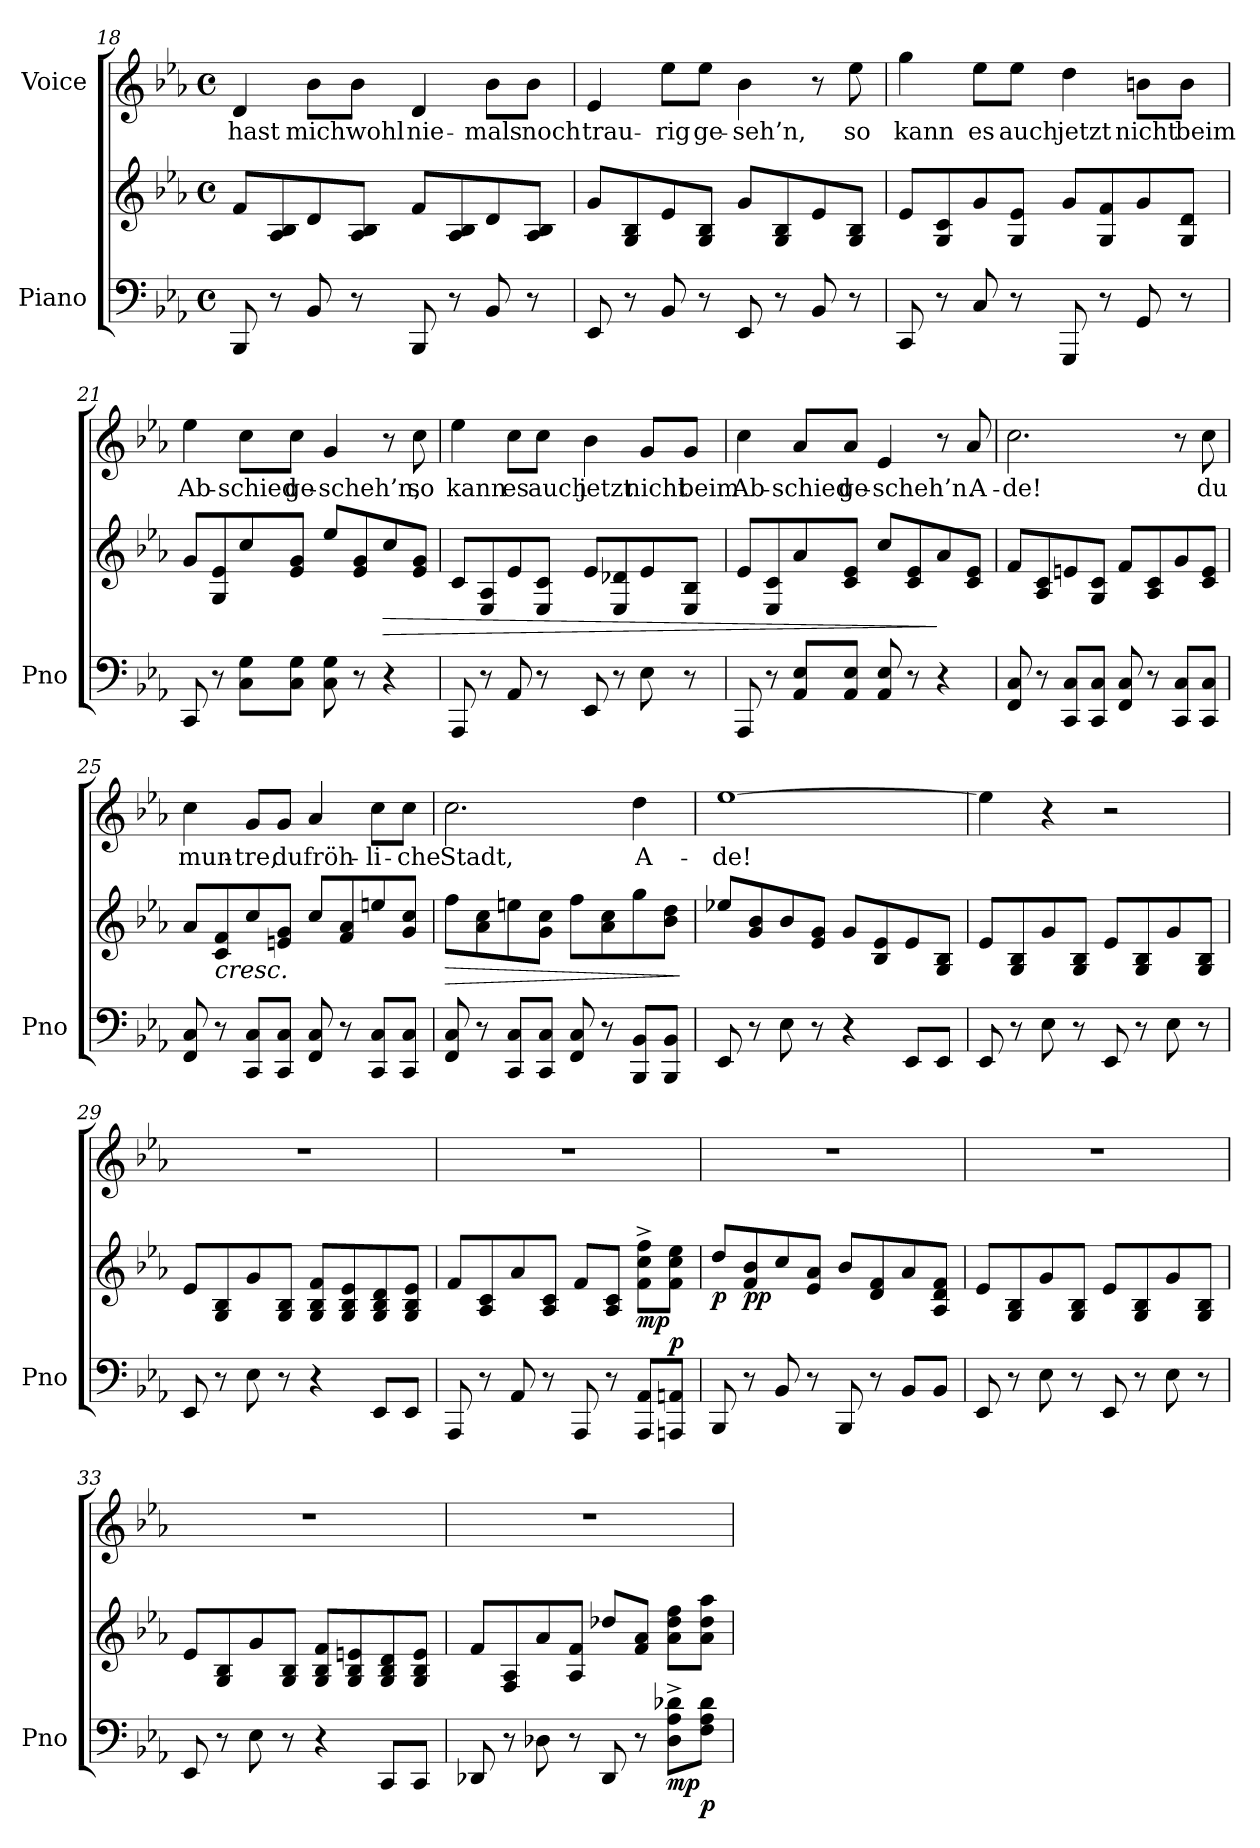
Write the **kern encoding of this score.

**kern	**kern	**dynam	**kern	**text
*part2	*part2	*part2	*part1	*part1
*staff3	*staff2	*staff2/3	*staff1	*staff1
*I"Piano	*	*	*I"Voice	*
*I'Pno	*	*	*	*
*clefF4	*clefG2	*	*clefG2	*
*k[b-e-a-]	*k[b-e-a-]	*	*k[b-e-a-]	*
*M4/4	*M4/4	*	*M4/4	*
*met(c)	*met(c)	*	*met(c)	*
=18	=18	=18	=18	=18
!	!	!	!	!LO:LY:b
8BBB-/	8f/L	.	4d/	hast
8r	8A-/ 8B-/	.	.	.
!	!	!	!	!LO:LY:b
8BB-/	8d/	.	8b-\L	mich
!	!	!	!	!LO:LY:b
8r	8A-/ 8B-/J	.	8b-\J	wohl
!	!	!	!	!LO:LY:b
8BBB-/	8f/L	.	4d/	nie-
8r	8A-/ 8B-/	.	.	.
!	!	!	!	!LO:LY:b
8BB-/	8d/	.	8b-\L	-mals
!	!	!	!	!LO:LY:b
8r	8A-/ 8B-/J	.	8b-\J	noch
=19	=19	=19	=19	=19
!	!	!	!	!LO:LY:b
8EE-/	8g/L	.	4e-/	trau-
8r	8G/ 8B-/	.	.	.
!	!	!	!	!LO:LY:b
8BB-/	8e-/	.	8ee-\L	-rig
!	!	!	!	!LO:LY:b
8r	8G/ 8B-/J	.	8ee-\J	ge-
!	!	!	!	!LO:LY:b
8EE-/	8g/L	.	4b-\	-seh’n,
8r	8G/ 8B-/	.	.	.
8BB-/	8e-/	.	8r	.
!	!	!	!	!LO:LY:b
8r	8G/ 8B-/J	.	8ee-\	so
!!LO:PB:g=z
=20	=20	=20	=20	=20
!	!	!	!	!LO:LY:b
8CC/	8e-/L	.	4gg\	kann
8r	8G/ 8c/	.	.	.
!	!	!	!	!LO:LY:b
8C/	8g/	.	8ee-\L	es
!	!	!	!	!LO:LY:b
8r	8G/ 8e-/J	.	8ee-\J	auch
!	!	!	!	!LO:LY:b
8GGG/	8g/L	.	4dd\	jetzt
8r	8G/ 8f/	.	.	.
!	!	!	!	!LO:LY:b
8GG/	8g/	.	8bn\L	nicht
!	!	!	!	!LO:LY:b
8r	8G/ 8d/J	.	8b\J	beim
=21	=21	=21	=21	=21
!	!	!	!	!LO:LY:b
8CC/	8g/L	.	4ee-\	Ab-
8r	8G/ 8e-/	.	.	.
!	!	!	!	!LO:LY:b
8C\ 8G\L	8cc/	.	8cc\L	-schied
!	!	!	!	!LO:LY:b
8C\ 8G\J	8e-/ 8g/J	.	8cc\J	ge-
!	!	!	!	!LO:LY:b
8C\ 8G\	8ee-/L	.	4g/	-scheh’n,
8r	8e-/ 8g/	.	.	.
!	!	!LO:HP:b	!	!
4r	8cc/	>	8r	.
!	!	!	!	!LO:LY:b
.	8e-/ 8g/J	.	8cc\	so
=22	=22	=22	=22	=22
!	!	!	!	!LO:LY:b
8AAA-/	8c/L	.	4ee-\	kann
8r	8E-/ 8A-/	.	.	.
!	!	!	!	!LO:LY:b
8AA-/	8e-/	.	8cc\L	es
!	!	!	!	!LO:LY:b
8r	8E-/ 8c/J	.	8cc\J	auch
!	!	!	!	!LO:LY:b
8EE-/	8e-/L	.	4b-\	jetzt
8r	8E-/ 8d-X/	.	.	.
!	!	!	!	!LO:LY:b
8E-\	8e-/	.	8g/L	nicht
!	!	!	!	!LO:LY:b
8r	8E-/ 8B-/J	.	8g/J	beim
=23	=23	=23	=23	=23
!	!	!	!	!LO:LY:b
8AAA-/	8e-/L	.	4cc\	Ab-
8r	8E-/ 8c/	.	.	.
!	!	!	!	!LO:LY:b
8AA-/ 8E-/L	8a-/	.	8a-/L	-schied
!	!	!	!	!LO:LY:b
8AA-/ 8E-/J	8c/ 8e-/J	.	8a-/J	ge-
!	!	!	!	!LO:LY:b
8AA-/ 8E-/	8cc/L	.	4e-/	-scheh’n.
8r	8c/ 8e-/	.	.	.
4r	8a-/	]	8r	.
!	!	!	!	!LO:LY:b
.	8c/ 8e-/J	.	8a-/	A-
!!LO:LB:g=z
=24	=24	=24	=24	=24
!	!	!	!	!LO:LY:b
8FF/ 8C/	8f/L	.	2.cc\	-de!
8r	8A-/ 8c/	.	.	.
8CC/ 8C/L	8en/	.	.	.
8CC/ 8C/J	8G/ 8c/J	.	.	.
8FF/ 8C/	8f/L	.	.	.
8r	8A-/ 8c/	.	.	.
8CC/ 8C/L	8g/	.	8r	.
!	!	!	!	!LO:LY:b
8CC/ 8C/J	8c/ 8e/J	.	8cc\	du
=25	=25	=25	=25	=25
!	!	!	!	!LO:LY:b
8FF/ 8C/	8a-/L	.	4cc\	mun-
!	!LO:TX:b:i:t=cresc.	!	!	!
8r	8c/ 8f/	.	.	.
!	!	!	!	!LO:LY:b
8CC/ 8C/L	8cc/	.	8g/L	-tre,
!	!	!	!	!LO:LY:b
8CC/ 8C/J	8en/ 8g/J	.	8g/J	du
!	!	!	!	!LO:LY:b
8FF/ 8C/	8cc/L	.	4a-/	fröh-
8r	8f/ 8a-/	.	.	.
!	!	!	!	!LO:LY:b
8CC/ 8C/L	8een/	.	8cc\L	-li-
!	!	!	!	!LO:LY:b
8CC/ 8C/J	8g/ 8cc/J	.	8cc\J	-che
=26	=26	=26	=26	=26
!	!	!LO:HP:b	!	!LO:LY:b
8FF/ 8C/	8ff\L	>	2.cc\	Stadt,
8r	8a-\ 8cc\	.	.	.
8CC/ 8C/L	8een\	.	.	.
8CC/ 8C/J	8g\ 8cc\J	.	.	.
8FF/ 8C/	8ff\L	.	.	.
8r	8a-\ 8cc\	.	.	.
!	!	!	!	!LO:LY:b
8BBB-/ 8BB-/L	8gg\	.	4dd\	A-
8BBB-/ 8BB-/J	8b-\ 8dd\J	.	.	.
.	.	]	.	.
=27	=27	=27	=27	=27
!	!	!	!	!LO:LY:b
8EE-/	8ee-X/L	.	[1ee-	-de!
8r	8g/ 8b-/	.	.	.
8E-\	8b-/	.	.	.
8r	8e-/ 8g/J	.	.	.
4r	8g/L	.	.	.
.	8B-/ 8e-/	.	.	.
8EE-/L	8e-/	.	.	.
8EE-/J	8G/ 8B-/J	.	.	.
=28	=28	=28	=28	=28
8EE-/	8e-/L	.	4ee-\]	.
8r	8G/ 8B-/	.	.	.
8E-\	8g/	.	4r	.
8r	8G/ 8B-/J	.	.	.
8EE-/	8e-/L	.	2r	.
8r	8G/ 8B-/	.	.	.
8E-\	8g/	.	.	.
8r	8G/ 8B-/J	.	.	.
!!LO:LB:g=z
=29	=29	=29	=29	=29
8EE-/	8e-/L	.	1r	.
8r	8G/ 8B-/	.	.	.
8E-\	8g/	.	.	.
8r	8G/ 8B-/J	.	.	.
4r	8G/ 8B-/ 8f/L	.	.	.
.	8G/ 8B-/ 8e-/	.	.	.
8EE-/L	8G/ 8B-/ 8d/	.	.	.
8EE-/J	8G/ 8B-/ 8e-/J	.	.	.
=30	=30	=30	=30	=30
8AAA-/	8f/L	.	1r	.
8r	8A-/ 8c/	.	.	.
8AA-/	8a-/	.	.	.
8r	8A-/ 8c/J	.	.	.
8AAA-/	8f/L	.	.	.
8r	8A-/ 8c/J	.	.	.
!	!	!LO:DY:b	!	!
8AAA-/ 8AA-/L	8f\^ 8cc\^ 8ff\^L	mp	.	.
!	!	!LO:DY:b	!	!
8AAAn/ 8AAn/J	8f\ 8cc\ 8ee-\J	p	.	.
=31	=31	=31	=31	=31
!	!	!LO:DY:b	!	!
8BBB-/	8dd/L	p	1r	.
!	!	!LO:DY:b	!	!
8r	8f/ 8b-/	pp	.	.
8BB-/	8cc/	.	.	.
8r	8e-/ 8a-/J	.	.	.
8BBB-/	8b-/L	.	.	.
8r	8d/ 8f/	.	.	.
8BB-/L	8a-/	.	.	.
8BB-/J	8A-/ 8d/ 8f/J	.	.	.
=32	=32	=32	=32	=32
8EE-/	8e-/L	.	1r	.
8r	8G/ 8B-/	.	.	.
8E-\	8g/	.	.	.
8r	8G/ 8B-/J	.	.	.
8EE-/	8e-/L	.	.	.
8r	8G/ 8B-/	.	.	.
8E-\	8g/	.	.	.
8r	8G/ 8B-/J	.	.	.
=33	=33	=33	=33	=33
8EE-/	8e-/L	.	1r	.
8r	8G/ 8B-/	.	.	.
8E-\	8g/	.	.	.
8r	8G/ 8B-/J	.	.	.
4r	8G/ 8B-/ 8f/L	.	.	.
.	8G/ 8B-/ 8en/	.	.	.
8CC/L	8G/ 8B-/ 8d/	.	.	.
8CC/J	8G/ 8B-/ 8e/J	.	.	.
=34	=34	=34	=34	=34
8DD-X/	8f/L	.	1r	.
8r	8F/ 8A-/	.	.	.
8D-X\	8a-/	.	.	.
8r	8A-/ 8f/J	.	.	.
8DD-/	8dd-X/L	.	.	.
8r	8f/ 8a-/J	.	.	.
!	!	!LO:DY:b=2	!	!
8D-\^ 8A-\^ 8d-X\^L	8a-\ 8dd-\ 8ff\L	mp	.	.
!	!	!LO:DY:b=2	!	!
8F\ 8A-\ 8d-\J	8a-\ 8dd-\ 8aa-\J	p	.	.
=	=	=	=	=
*-	*-	*-	*-	*-
